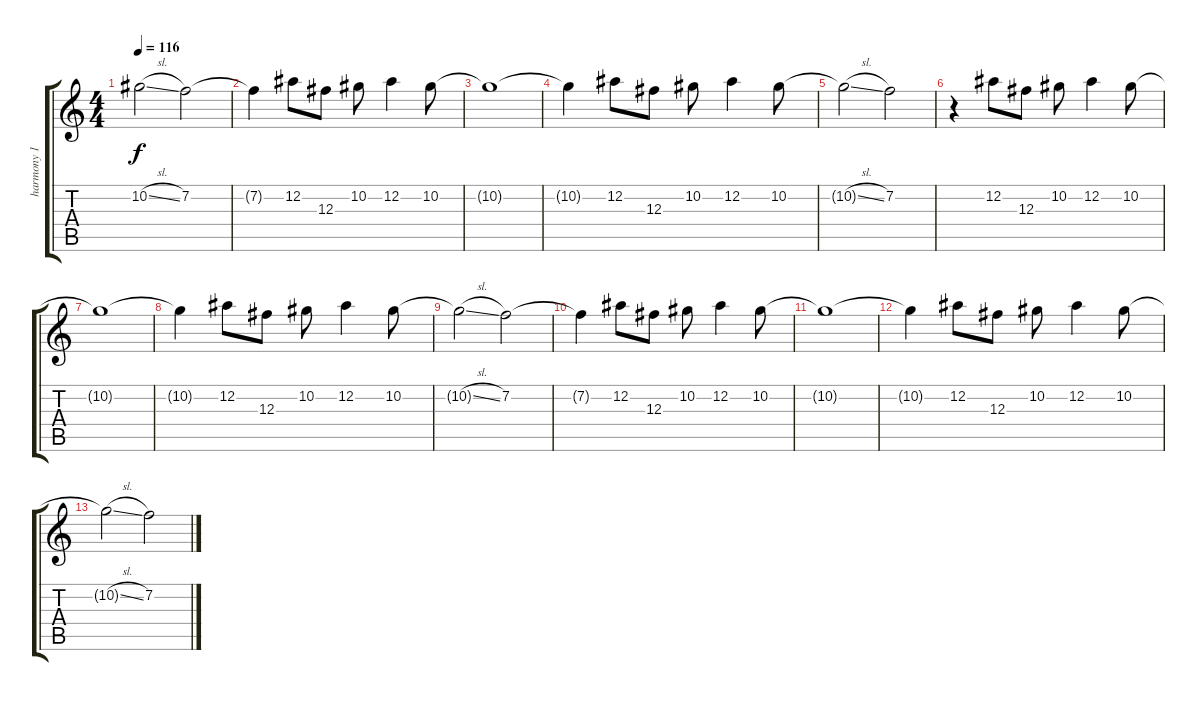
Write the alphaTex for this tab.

\track ("harmony 1" "harmony 1") {instrument distortionguitar}
\staff {score tabs}
\tuning (Eb4 Bb3 Gb3 Db3 Ab2 Db2) {hide}
\ts (4 4)
\tempo 116
\clef g2
\ks c
10.2{sl t}.2{dy f} 7.2.2 |
7.2{t}.4 12.2.8 12.3.8 10.2.8 12.2.4 10.2.8 |
10.2{t}.1 |
10.2{t}.4 12.2.8 12.3.8 10.2.8 12.2.4 10.2.8 |
10.2{sl t}.2 7.2.2 |
r.4 12.2.8 12.3.8 10.2.8 12.2.4 10.2.8 |
10.2{t}.1 |
10.2{t}.4 12.2.8 12.3.8 10.2.8 12.2.4 10.2.8 |
10.2{sl t}.2 7.2.2 |
7.2{t}.4 12.2.8 12.3.8 10.2.8 12.2.4 10.2.8 |
10.2{t}.1 |
10.2{t}.4 12.2.8 12.3.8 10.2.8 12.2.4 10.2.8 |
10.2{sl t}.2 7.2.2
